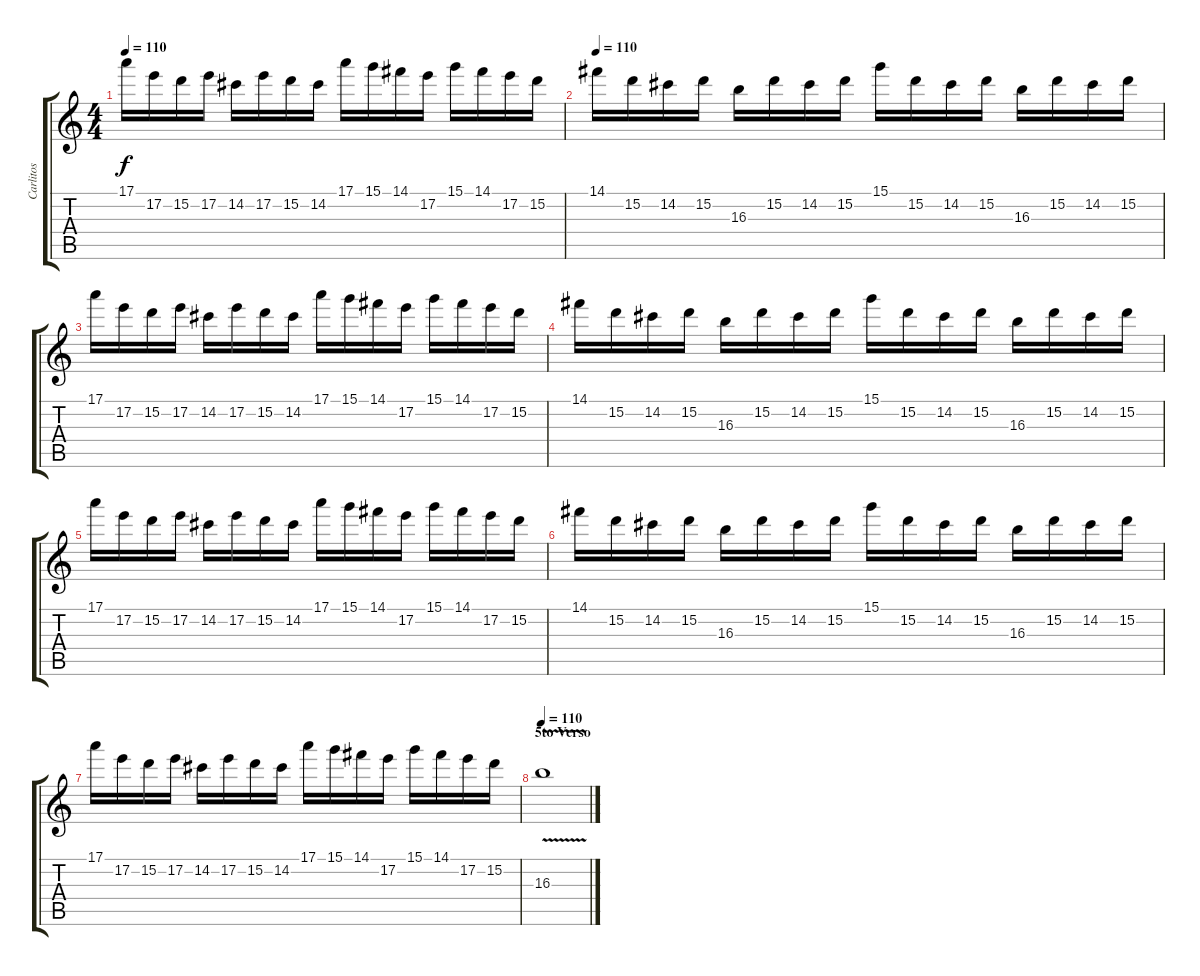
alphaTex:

\track ("Carlitos" "Carlitos") {instrument distortionguitar}
\staff {score tabs}
\tuning (E4 B3 G3 D3 A2 E2) {hide}
\ts (4 4)
\tempo 110
\clef g2
\ks c
17.1.16{dy f} 17.2.16 15.2.16 17.2.16 14.2.16 17.2.16 15.2.16 14.2.16 17.1.16 15.1.16 14.1.16 17.2.16 15.1.16 14.1.16 17.2.16 15.2.16 |
\tempo 110
14.1.16 15.2.16 14.2.16 15.2.16 16.3.16 15.2.16 14.2.16 15.2.16 15.1.16 15.2.16 14.2.16 15.2.16 16.3.16 15.2.16 14.2.16 15.2.16 |
17.1.16 17.2.16 15.2.16 17.2.16 14.2.16 17.2.16 15.2.16 14.2.16 17.1.16 15.1.16 14.1.16 17.2.16 15.1.16 14.1.16 17.2.16 15.2.16 |
14.1.16 15.2.16 14.2.16 15.2.16 16.3.16 15.2.16 14.2.16 15.2.16 15.1.16 15.2.16 14.2.16 15.2.16 16.3.16 15.2.16 14.2.16 15.2.16 |
17.1.16 17.2.16 15.2.16 17.2.16 14.2.16 17.2.16 15.2.16 14.2.16 17.1.16 15.1.16 14.1.16 17.2.16 15.1.16 14.1.16 17.2.16 15.2.16 |
14.1.16 15.2.16 14.2.16 15.2.16 16.3.16 15.2.16 14.2.16 15.2.16 15.1.16 15.2.16 14.2.16 15.2.16 16.3.16 15.2.16 14.2.16 15.2.16 |
17.1.16 17.2.16 15.2.16 17.2.16 14.2.16 17.2.16 15.2.16 14.2.16 17.1.16 15.1.16 14.1.16 17.2.16 15.1.16 14.1.16 17.2.16 15.2.16 |
\section ("" "5to Verso")
\tempo 110
16.3{v}.1
